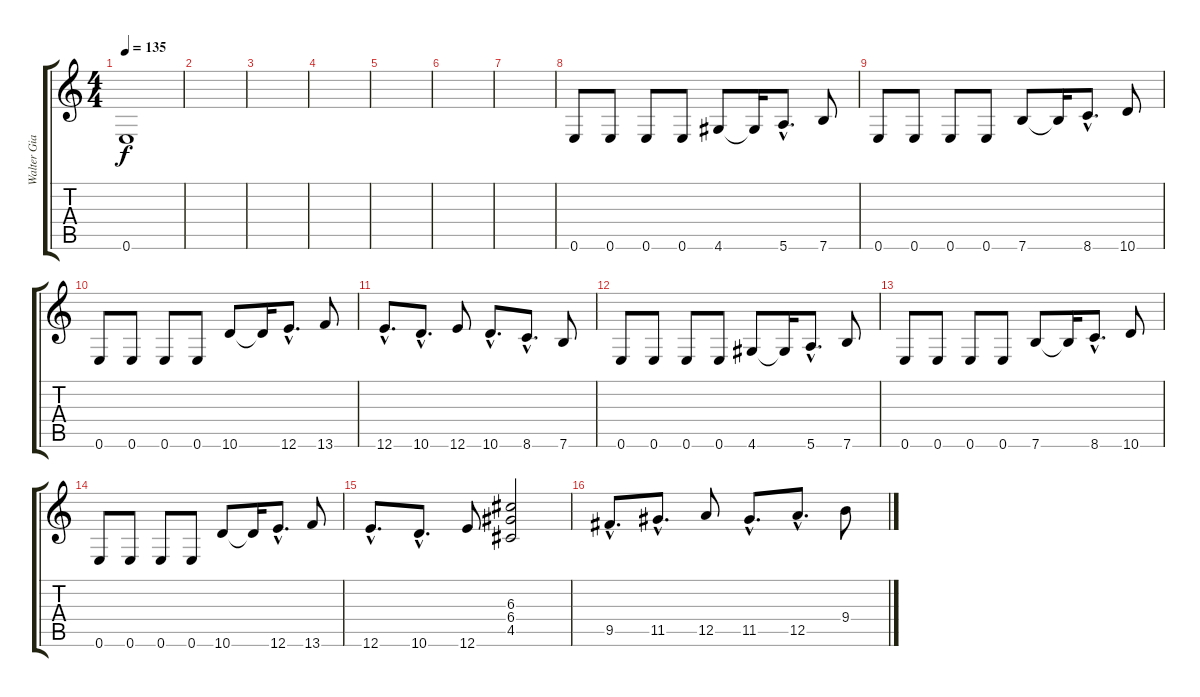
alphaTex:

\track ("Walter Giardino" "Walter Gia") {instrument overdrivenguitar}
\staff {score tabs}
\tuning (E4 B3 G3 D3 A2 E2) {hide}
\ts (4 4)
\tempo 135
\clef g2
\ks c
0.6{t}.1{dy f} |
|
|
|
|
|
|
0.6.8 0.6.8 0.6.8 0.6.8 4.6.8 4.6{t}.16 5.6{hac}.8{d} 7.6.8 |
0.6.8 0.6.8 0.6.8 0.6.8 7.6.8 7.6{t}.16 8.6{hac}.8{d} 10.6.8 |
0.6.8 0.6.8 0.6.8 0.6.8 10.6.8 10.6{t}.16 12.6{hac}.8{d} 13.6.8 |
12.6{hac}.8{d} 10.6{hac}.8{d} 12.6.8 10.6{hac}.8{d} 8.6{hac}.8{d} 7.6.8 |
0.6.8 0.6.8 0.6.8 0.6.8 4.6.8 4.6{t}.16 5.6{hac}.8{d} 7.6.8 |
0.6.8 0.6.8 0.6.8 0.6.8 7.6.8 7.6{t}.16 8.6{hac}.8{d} 10.6.8 |
0.6.8 0.6.8 0.6.8 0.6.8 10.6.8 10.6{t}.16 12.6{hac}.8{d} 13.6.8 |
12.6{hac}.8{d} 10.6{hac}.8{d} 12.6.8 (6.3 6.4 4.5).2 |
9.5{hac}.8{d} 11.5{hac}.8{d} 12.5.8 11.5{hac}.8{d} 12.5{hac}.8{d} 9.4.8
